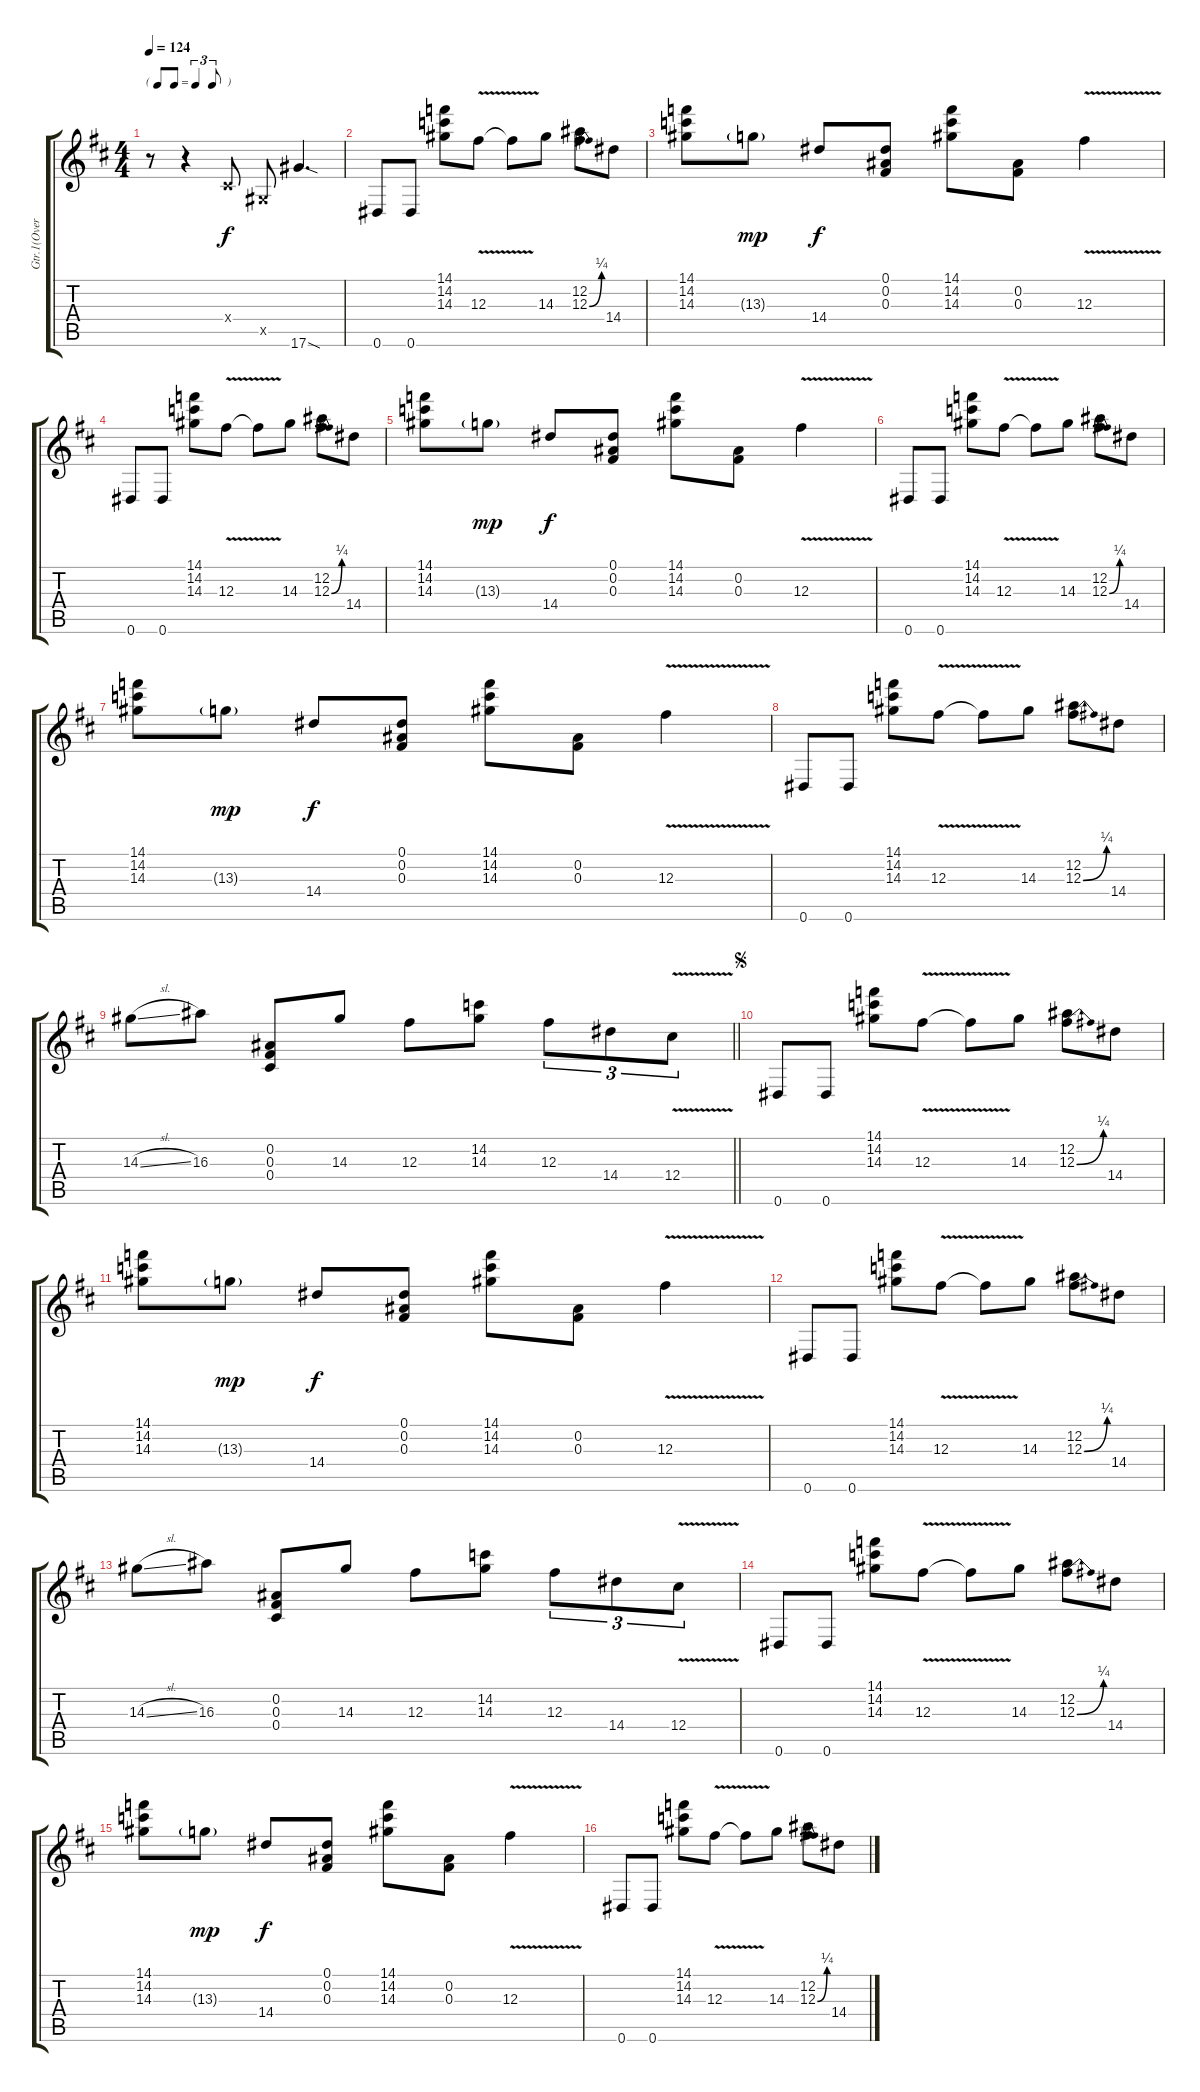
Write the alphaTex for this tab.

\track ("Gtr.1(Overdriven Gtr. Tune Down 1/2 Step" "Gtr.1(Over") {instrument overdrivenguitar}
\staff {score tabs}
\tuning (Eb4 Bb3 Gb3 Db3 Ab2 Eb2) {hide}
\ts (4 4)
\tf triplet8th
\tempo 124
\clef g2
\ks d
r.8{dy f instrument overdrivenguitar} r.4 0.4{x}.8 0.5{x}.8 17.6{sod}.4{d} |
0.6.8 0.6.8 (14.1 14.2 14.3).8 12.3{v}.8 12.3{v t}.8 14.3.8 (12.2 12.3{be (bend 0 0 60 1)}).8 14.4.8 |
(14.1 14.2 14.3).8 13.3{g}.8{dy mp} 14.4.8{dy f} (0.1 0.2 0.3).8 (14.1 14.2 14.3).8 (0.2 0.3).8 12.3{v}.4 |
0.6.8 0.6.8 (14.1 14.2 14.3).8 12.3{v}.8 12.3{v t}.8 14.3.8 (12.2 12.3{be (bend 0 0 60 1)}).8 14.4.8 |
(14.1 14.2 14.3).8 13.3{g}.8{dy mp} 14.4.8{dy f} (0.1 0.2 0.3).8 (14.1 14.2 14.3).8 (0.2 0.3).8 12.3{v}.4 |
0.6.8 0.6.8 (14.1 14.2 14.3).8 12.3{v}.8 12.3{v t}.8 14.3.8 (12.2 12.3{be (bend 0 0 60 1)}).8 14.4.8 |
(14.1 14.2 14.3).8 13.3{g}.8{dy mp} 14.4.8{dy f} (0.1 0.2 0.3).8 (14.1 14.2 14.3).8 (0.2 0.3).8 12.3{v}.4 |
0.6.8 0.6.8 (14.1 14.2 14.3).8 12.3{v}.8 12.3{v t}.8 14.3.8 (12.2 12.3{be (bend 0 0 60 1)}).8 14.4.8 |
\barLineRight lightlight
14.3{sl}.8 16.3.8 (0.2 0.3 0.4).8 14.3.8 12.3.8 (14.2 14.3).8 12.3.8{tu (3 2)} 14.4.8{tu (3 2)} 12.4{v}.8{tu (3 2)} |
\jump segno
0.6.8 0.6.8 (14.1 14.2 14.3).8 12.3{v}.8 12.3{v t}.8 14.3.8 (12.2 12.3{be (bend 0 0 60 1)}).8 14.4.8 |
(14.1 14.2 14.3).8 13.3{g}.8{dy mp} 14.4.8{dy f} (0.1 0.2 0.3).8 (14.1 14.2 14.3).8 (0.2 0.3).8 12.3{v}.4 |
0.6.8 0.6.8 (14.1 14.2 14.3).8 12.3{v}.8 12.3{v t}.8 14.3.8 (12.2 12.3{be (bend 0 0 60 1)}).8 14.4.8 |
14.3{sl}.8 16.3.8 (0.2 0.3 0.4).8 14.3.8 12.3.8 (14.2 14.3).8 12.3.8{tu (3 2)} 14.4.8{tu (3 2)} 12.4{v}.8{tu (3 2)} |
0.6.8 0.6.8 (14.1 14.2 14.3).8 12.3{v}.8 12.3{v t}.8 14.3.8 (12.2 12.3{be (bend 0 0 60 1)}).8 14.4.8 |
(14.1 14.2 14.3).8 13.3{g}.8{dy mp} 14.4.8{dy f} (0.1 0.2 0.3).8 (14.1 14.2 14.3).8 (0.2 0.3).8 12.3{v}.4 |
0.6.8 0.6.8 (14.1 14.2 14.3).8 12.3{v}.8 12.3{v t}.8 14.3.8 (12.2 12.3{be (bend 0 0 60 1)}).8 14.4.8
